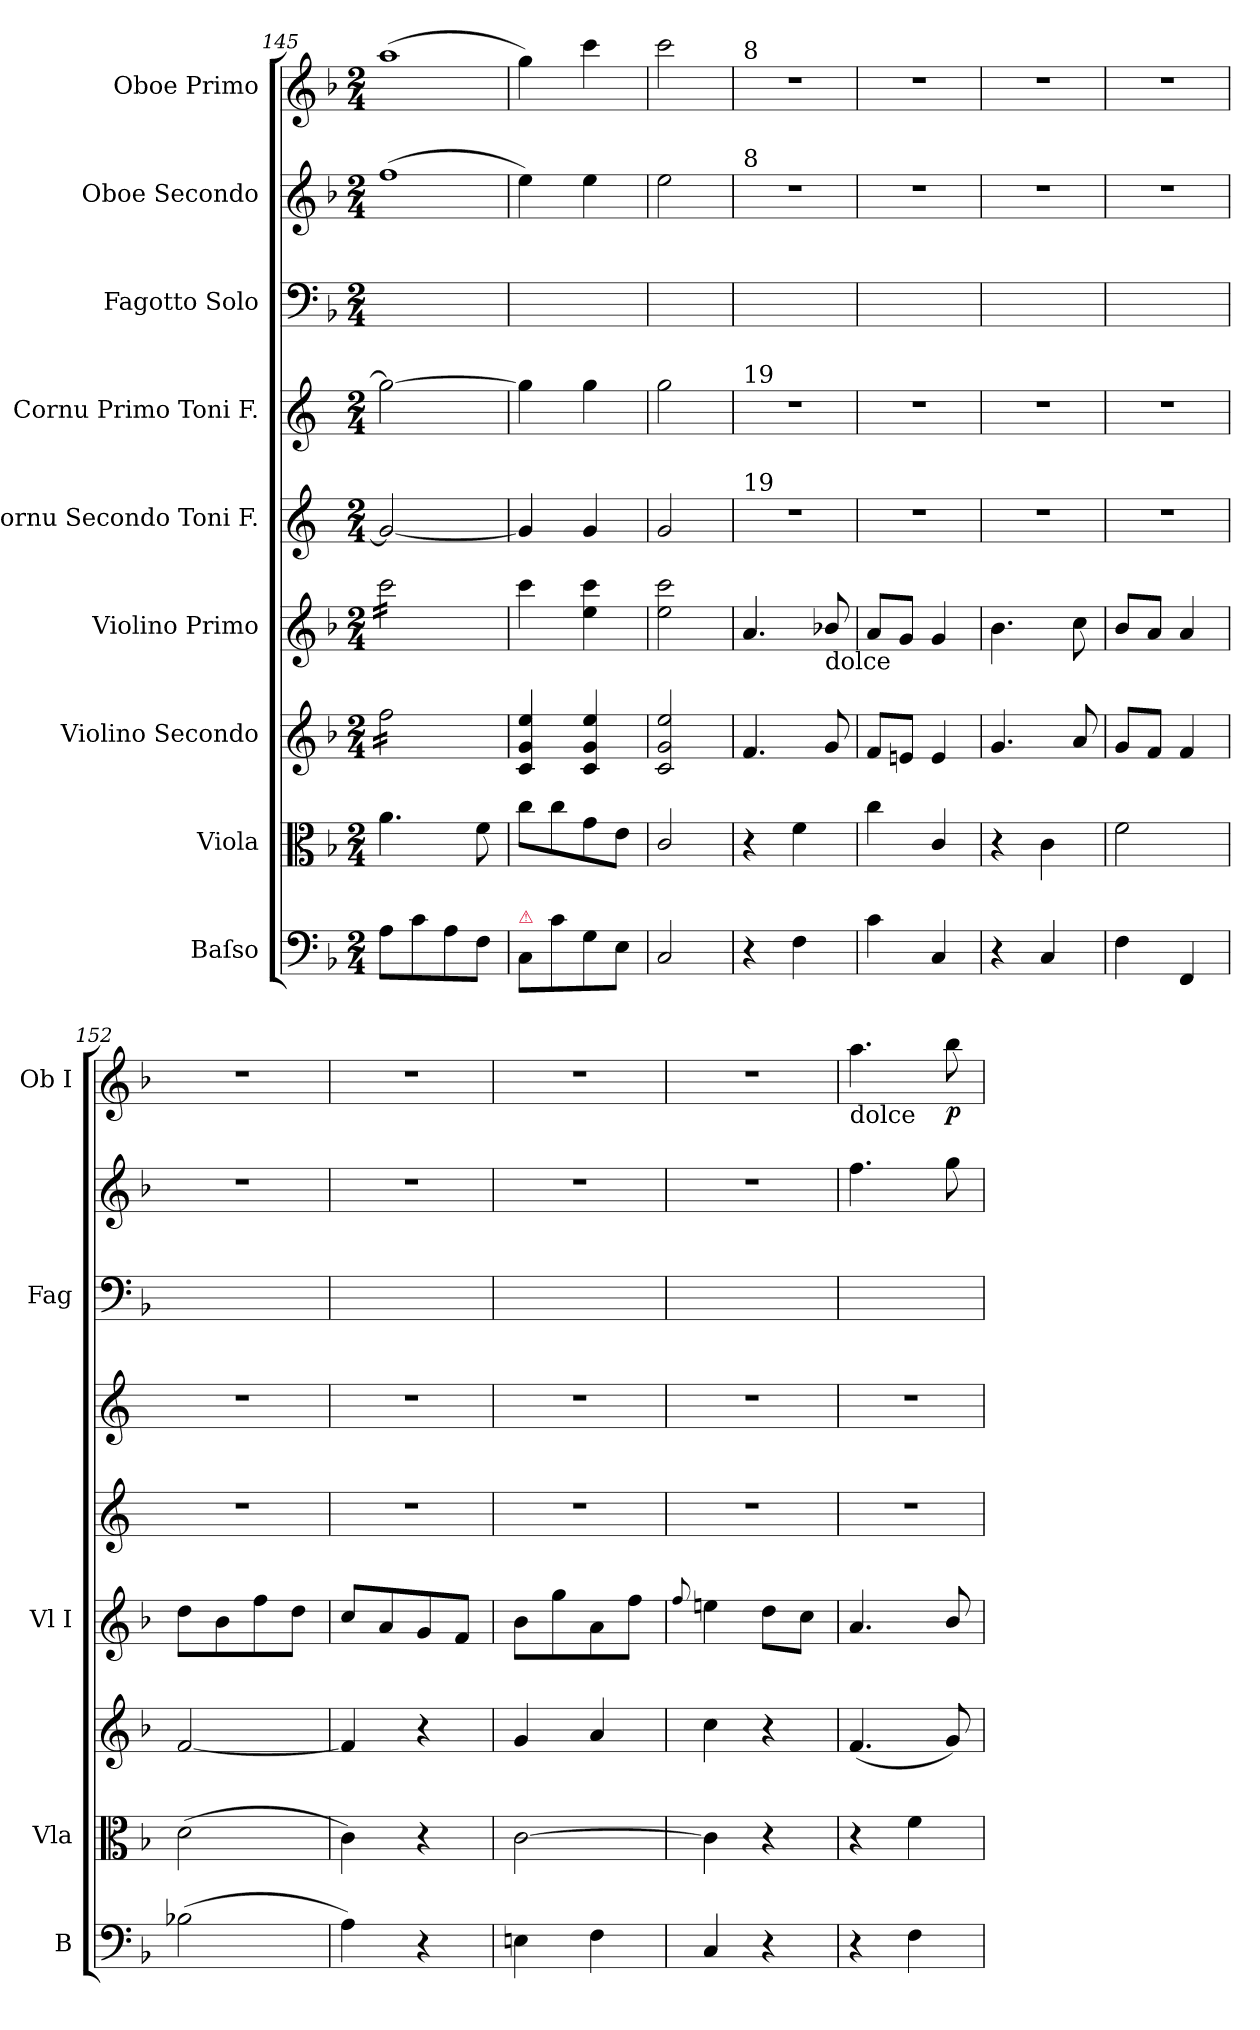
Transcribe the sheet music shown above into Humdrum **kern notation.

**kern	**dynam	**kern	**dynam	**kern	**dynam	**kern	**dynam	**kern	**kern	**kern	**kern	**dynam	**kern	**dynam
*part9	*part9	*part8	*part8	*part7	*part7	*part6	*part6	*part5	*part4	*part3	*part2	*part2	*part1	*part1
*staff9	*staff9	*staff8	*staff8	*staff7	*staff7	*staff6	*staff6	*staff5	*staff4	*staff3	*staff2	*staff2	*staff1	*staff1
*I"Baſso	*	*I"Viola	*	*I"Violino Secondo	*	*I"Violino Primo	*	*I"Cornu Secondo Toni F.	*I"Cornu Primo Toni F.	*I"Fagotto Solo	*I"Oboe Secondo	*	*I"Oboe Primo	*
*I'B	*	*I'Vla	*	*	*	*I'Vl I	*	*	*	*I'Fag	*	*	*I'Ob I	*
*clefF4	*	*clefC3	*	*clefG2	*	*clefG2	*	*clefG2	*clefG2	*clefF4	*clefG2	*	*clefG2	*
*	*	*	*	*	*	*	*	*ITrd4c7	*ITrd4c7	*	*	*	*	*
*k[b-]	*	*k[b-]	*	*k[b-]	*	*k[b-]	*	*k[b-]	*k[b-]	*k[b-]	*k[b-]	*	*k[b-]	*
*F:	*	*F:	*	*F:	*	*F:	*	*	*	*F:	*F:	*	*F:	*
*M2/4	*	*M2/4	*	*M2/4	*	*M2/4	*	*M2/4	*M2/4	*M2/4	*M2/4	*	*M2/4	*
=145	=145	=145	=145	=145	=145	=145	=145	=145	=145	=145	=145	=145	=145	=145
!	!	!	!	!	!	!	!	!	!	!	!LO:N:vis=1	!	!LO:N:vis=1	!
*	*	*	*	*tremolo	*	*	*	*	*	*	*	*	*	*
*	*	*	*	*	*	*tremolo	*	*	*	*	*	*	*	*
8A\L	.	4.a\	.	16ff\LL	.	16ccc\LL	.	2c/_	2cc\_	2ryy	(<2ff\	.	(<2aa\	.
.	.	.	.	16ff\	.	16ccc\	.	.	.	.	.	.	.	.
8c\	.	.	.	16ff\	.	16ccc\	.	.	.	.	.	.	.	.
.	.	.	.	16ff\	.	16ccc\	.	.	.	.	.	.	.	.
8A\	.	.	.	16ff\	.	16ccc\	.	.	.	.	.	.	.	.
.	.	.	.	16ff\	.	16ccc\	.	.	.	.	.	.	.	.
8F\J	.	8f\	.	16ff\	.	16ccc\	.	.	.	.	.	.	.	.
.	.	.	.	16ff\JJ	.	16ccc\JJ	.	.	.	.	.	.	.	.
*	*	*	*	*	*	*Xtremolo	*	*	*	*	*	*	*	*
*	*	*	*	*Xtremolo	*	*	*	*	*	*	*	*	*	*
=146	=146	=146	=146	=146	=146	=146	=146	=146	=146	=146	=146	=146	=146	=146
!LO:TX:a:color=crimson:t=⚠	!	!	!	!	!	!	!	!	!	!	!	!	!	!
8C/L	.	8cc\L	.	4c/ 4g/ 4ee/	.	4ccc\	.	4c/]	4cc\]	2ryy	4ee\)	.	4gg\)	.
8c\	.	8cc\	.	.	.	.	.	.	.	.	.	.	.	.
8G\	.	8g\	.	4c/ 4g/ 4ee/	.	4ee\ 4ccc\	.	4c/	4cc\	.	4ee\	.	4ccc\	.
8E\J	.	8e\J	.	.	.	.	.	.	.	.	.	.	.	.
=147	=147	=147	=147	=147	=147	=147	=147	=147	=147	=147	=147	=147	=147	=147
2C/	.	2c/	.	2c/ 2g/ 2ee/	.	2ee\ 2ccc\	.	2c/	2cc\	2ryy	2ee\	.	2ccc\	.
=148	=148	=148	=148	=148	=148	=148	=148	=148	=148	=148	=148	=148	=148	=148
!	!	!	!	!	!	!	!	!	!	!	!	!	!LO:TX:a:t=8	!
!	!	!	!	!	!	!	!	!	!	!	!LO:TX:a:t=8	!	!	!
!	!	!	!	!	!	!	!	!	!LO:TX:a:t=19	!	!	!	!	!
!	!	!	!	!	!	!	!	!LO:TX:a:t=19	!	!	!	!	!	!
!	!	!	!	!	!LO:DY:b	!	!LO:DY:b	!	!	!	!	!	!	!
4r	.	4r	.	4.f/	pia	4.a/	pia	2r	2r	2ryy	2r	.	2r	.
!	!LO:DY:b	!	!	!	!	!	!	!	!	!	!	!	!	!
4F\	pia	4f\	.	.	.	.	.	.	.	.	.	.	.	.
!	!	!	!	!	!	!LO:TX:b:t=dolce	!	!	!	!	!	!	!	!
.	.	.	.	8g/	.	8b-X/	.	.	.	.	.	.	.	.
=149	=149	=149	=149	=149	=149	=149	=149	=149	=149	=149	=149	=149	=149	=149
!	!	!	!LO:DY:b	!	!	!	!	!	!	!	!	!	!	!
4c\	.	4cc\	p&colon;	8f/L	.	8a/L	.	2r	2r	2ryy	2r	.	2r	.
.	.	.	.	8en/J	.	8g/J	.	.	.	.	.	.	.	.
4C/	.	4c/	.	4e/	.	4g/	.	.	.	.	.	.	.	.
=150	=150	=150	=150	=150	=150	=150	=150	=150	=150	=150	=150	=150	=150	=150
4r	.	4r	.	4.g/	.	4.b-\	.	2r	2r	2ryy	2r	.	2r	.
4C/	.	4c\	.	.	.	.	.	.	.	.	.	.	.	.
.	.	.	.	8a/	.	8cc\	.	.	.	.	.	.	.	.
=151	=151	=151	=151	=151	=151	=151	=151	=151	=151	=151	=151	=151	=151	=151
4F\	.	2f\	.	8g/L	.	8b-/L	.	2r	2r	2ryy	2r	.	2r	.
.	.	.	.	8f/J	.	8a/J	.	.	.	.	.	.	.	.
4FF/	.	.	.	4f/	.	4a/	.	.	.	.	.	.	.	.
=152	=152	=152	=152	=152	=152	=152	=152	=152	=152	=152	=152	=152	=152	=152
(2B-X\	.	(<2d\	.	[2f/	.	8dd\L	.	2r	2r	2ryy	2r	.	2r	.
.	.	.	.	.	.	8b-\	.	.	.	.	.	.	.	.
.	.	.	.	.	.	8ff\	.	.	.	.	.	.	.	.
.	.	.	.	.	.	8dd\J	.	.	.	.	.	.	.	.
=153	=153	=153	=153	=153	=153	=153	=153	=153	=153	=153	=153	=153	=153	=153
4A\)	.	4c\)	.	4f/]	.	8cc/L	.	2r	2r	2ryy	2r	.	2r	.
.	.	.	.	.	.	8a/	.	.	.	.	.	.	.	.
4r	.	4r	.	4r	.	8g/	.	.	.	.	.	.	.	.
.	.	.	.	.	.	8f/J	.	.	.	.	.	.	.	.
=154	=154	=154	=154	=154	=154	=154	=154	=154	=154	=154	=154	=154	=154	=154
4En\	.	[2c\	.	4g/	.	8b-\L	.	2r	2r	2ryy	2r	.	2r	.
.	.	.	.	.	.	8gg\	.	.	.	.	.	.	.	.
4F\	.	.	.	4a/	.	8a\	.	.	.	.	.	.	.	.
.	.	.	.	.	.	8ff\J	.	.	.	.	.	.	.	.
=155	=155	=155	=155	=155	=155	=155	=155	=155	=155	=155	=155	=155	=155	=155
.	.	.	.	.	.	8qqff/	.	.	.	.	.	.	.	.
4C/	.	4c\]	.	4cc\	.	4een\	.	2r	2r	2ryy	2r	.	2r	.
4r	.	4r	.	4r	.	8dd\L	.	.	.	.	.	.	.	.
.	.	.	.	.	.	8cc\J	.	.	.	.	.	.	.	.
=156	=156	=156	=156	=156	=156	=156	=156	=156	=156	=156	=156	=156	=156	=156
!	!	!	!	!	!	!	!	!	!	!	!	!	!LO:TX:b:t=dolce	!
4r	.	4r	.	(4.f/	.	4.a/	.	2r	2r	2ryy	4.ff\	.	4.aa\	.
4F\	.	4f\	.	.	.	.	.	.	.	.	.	.	.	.
!	!	!	!	!	!	!	!	!	!	!	!	!LO:DY:b	!	!
.	.	.	.	8g/)	.	8b-/	.	.	.	.	8gg\	p&colon;	8bb-\	p
=	=	=	=	=	=	=	=	=	=	=	=	=	=	=
*-	*-	*-	*-	*-	*-	*-	*-	*-	*-	*-	*-	*-	*-	*-
